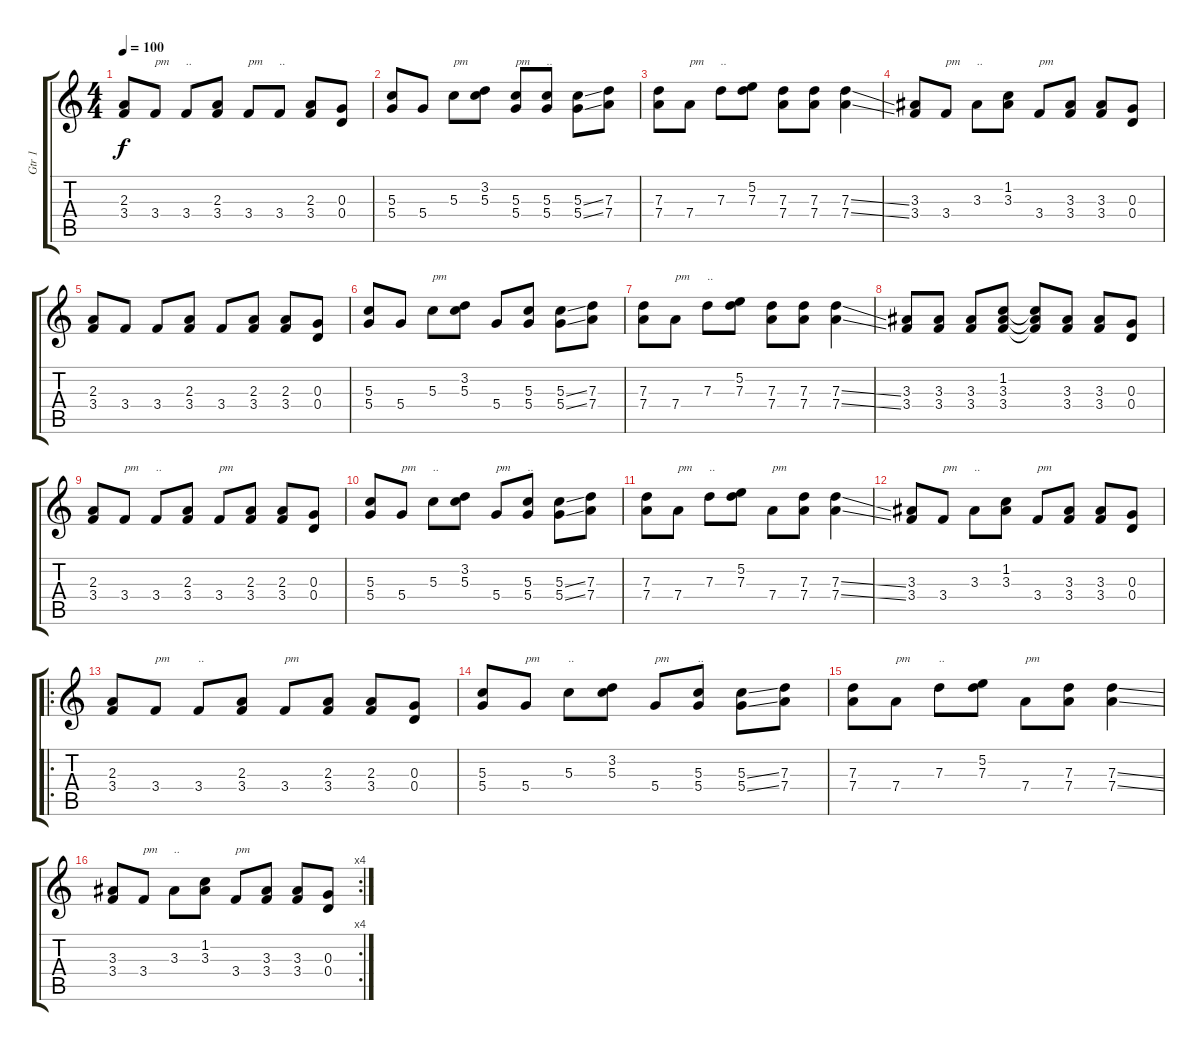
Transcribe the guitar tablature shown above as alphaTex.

\track ("Gtr 1" "Gtr 1") {instrument distortionguitar}
\staff {score tabs}
\tuning (E4 B3 G3 D3 A2 E2) {hide}
\ts (4 4)
\tempo 100
\clef g2
\ks c
(2.3 3.4).8{dy f instrument distortionguitar} 3.4.8{txt "pm"} 3.4.8{txt ".."} (2.3 3.4).8 3.4.8{txt "pm"} 3.4.8{txt ".."} (2.3 3.4).8 (0.3 0.4).8 |
(5.3 5.4).8 5.4.8 5.3.8{txt "pm"} (3.2 5.3).8 (5.3 5.4).8{txt "pm"} (5.3 5.4).8{txt ".."} (5.3{ss} 5.4{ss}).8 (7.3 7.4).8 |
(7.3 7.4).8 7.4.8{txt "pm"} 7.3.8{txt ".."} (5.2 7.3).8 (7.3 7.4).8 (7.3 7.4).8 (7.3{ss} 7.4{ss}).4 |
(3.3 3.4).8 3.4.8{txt "pm"} 3.3.8{txt ".."} (1.2 3.3).8 3.4.8{txt "pm"} (3.3 3.4).8 (3.3 3.4).8 (0.3 0.4).8 |
(2.3 3.4).8 3.4.8 3.4.8 (2.3 3.4).8 3.4.8 (2.3 3.4).8 (2.3 3.4).8 (0.3 0.4).8 |
(5.3 5.4).8 5.4.8 5.3.8{txt "pm"} (3.2 5.3).8 5.4.8 (5.3 5.4).8 (5.3{ss} 5.4{ss}).8 (7.3 7.4).8 |
(7.3 7.4).8 7.4.8{txt "pm"} 7.3.8{txt ".."} (5.2 7.3).8 (7.3 7.4).8 (7.3 7.4).8 (7.3{ss} 7.4{ss}).4 |
(3.3 3.4).8 (3.3 3.4).8 (3.3 3.4).8 (1.2 3.3 3.4).8 (1.2{t} 3.3{t} 3.4{t}).8 (3.3 3.4).8 (3.3 3.4).8 (0.3 0.4).8 |
(2.3 3.4).8 3.4.8{txt "pm"} 3.4.8{txt ".."} (2.3 3.4).8 3.4.8{txt "pm"} (2.3 3.4).8 (2.3 3.4).8 (0.3 0.4).8 |
(5.3 5.4).8 5.4.8{txt "pm"} 5.3.8{txt ".."} (3.2 5.3).8 5.4.8{txt "pm"} (5.3 5.4).8{txt ".."} (5.3{ss} 5.4{ss}).8 (7.3 7.4).8 |
(7.3 7.4).8 7.4.8{txt "pm"} 7.3.8{txt ".."} (5.2 7.3).8 7.4.8{txt "pm"} (7.3 7.4).8 (7.3{ss} 7.4{ss}).4 |
(3.3 3.4).8 3.4.8{txt "pm"} 3.3.8{txt ".."} (1.2 3.3).8 3.4.8{txt "pm"} (3.3 3.4).8 (3.3 3.4).8 (0.3 0.4).8 |
\ro
(2.3 3.4).8 3.4.8{txt "pm"} 3.4.8{txt ".."} (2.3 3.4).8 3.4.8{txt "pm"} (2.3 3.4).8 (2.3 3.4).8 (0.3 0.4).8 |
(5.3 5.4).8 5.4.8{txt "pm"} 5.3.8{txt ".."} (3.2 5.3).8 5.4.8{txt "pm"} (5.3 5.4).8{txt ".."} (5.3{ss} 5.4{ss}).8 (7.3 7.4).8 |
(7.3 7.4).8 7.4.8{txt "pm"} 7.3.8{txt ".."} (5.2 7.3).8 7.4.8{txt "pm"} (7.3 7.4).8 (7.3{ss} 7.4{ss}).4 |
\rc 4
(3.3 3.4).8 3.4.8{txt "pm"} 3.3.8{txt ".."} (1.2 3.3).8 3.4.8{txt "pm"} (3.3 3.4).8 (3.3 3.4).8 (0.3 0.4).8
